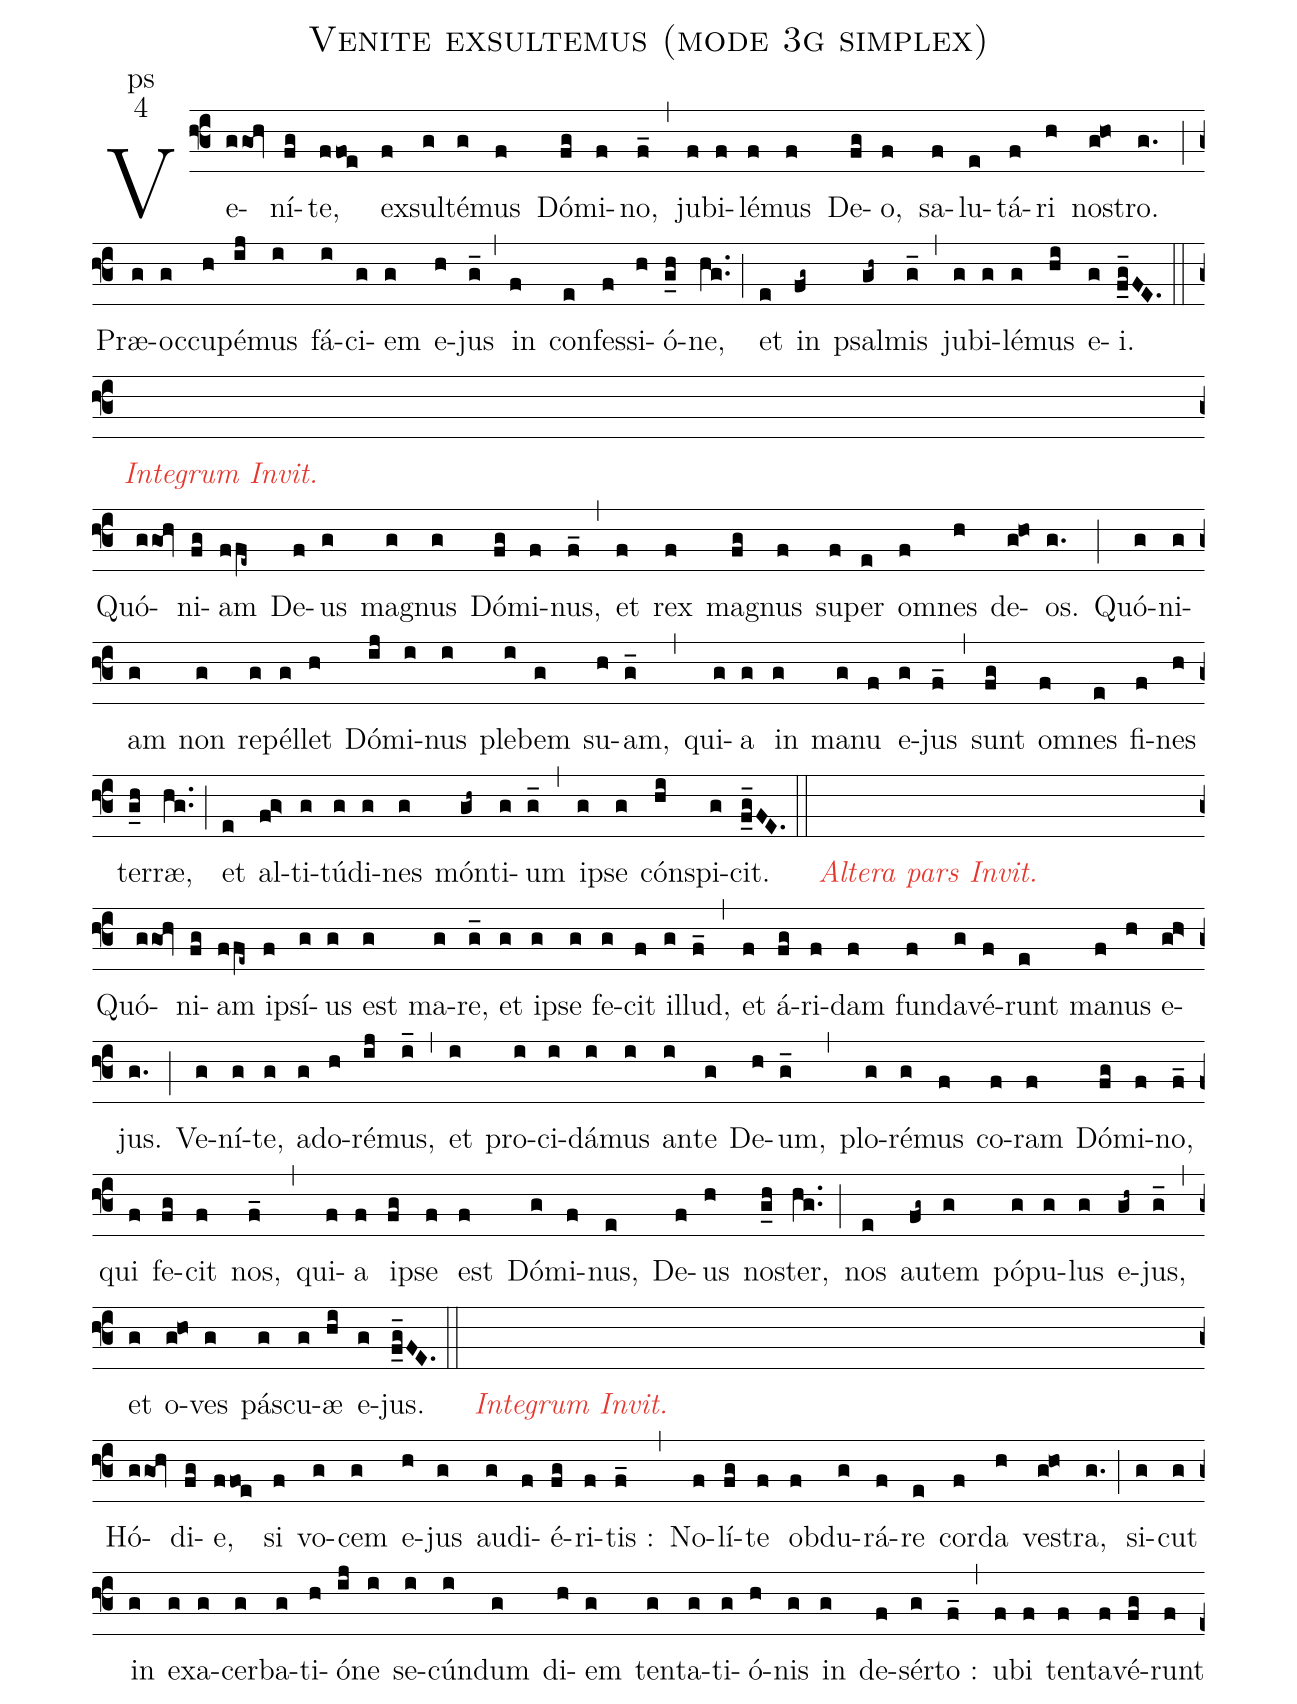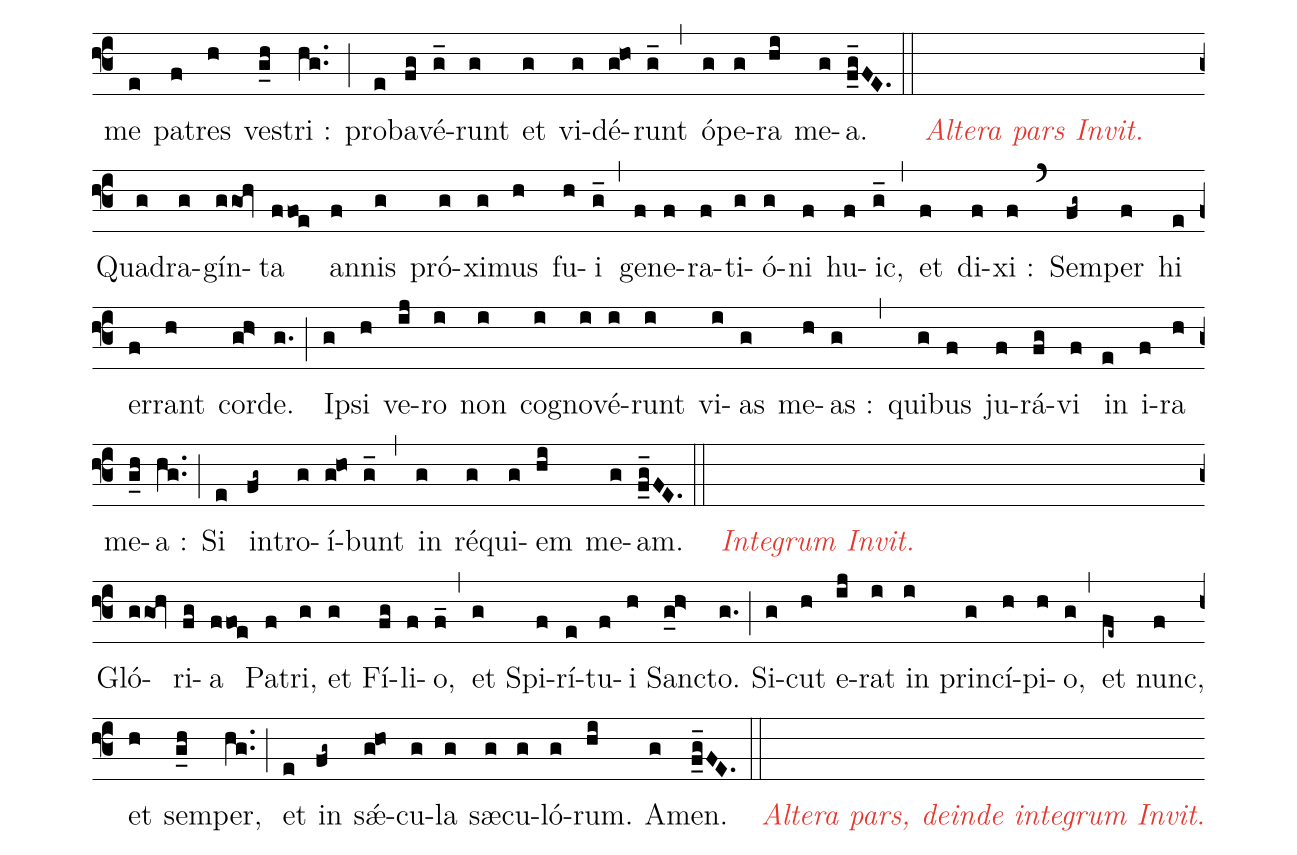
name:Venite exsultemus (mode 3g simplex);
office-part:ps;
mode:4;
%%
(f3)Ve(g/goh)ní(fg)te,(ffoe) ex(f)sul(g)té(g)mus(f) Dó(fg)mi(f)no,(f_) (,) ju(f)bi(f)lé(f)mus(f) De(fg)o,(f) sa(f)lu(e)tá(f)ri(h) no(g@ho)stro.(g.) (;) Præ(g)oc(g)cu(h)pé(ij)mus(i) fá(i)ci(g)em(g) e(h)jus(g_) (,) in(f) con(e)fes(f)si(h)ó(g_h)ne,(hg..) (;) et(e) in(fg~) psal(gh~)mis(g_) (,) ju(g)bi(g)lé(g)mus(hi) e(g)i.(fg__FE.) (::) <c><i>Integrum Invit.</i></c>( Z)

Quó(g/goh)ni(fg)am(ffe~) De(f)us(g) ma(g)gnus(g) Dó(fg)mi(f)nus,(f_) (,) et(f) rex(f) ma(fg)gnus(f) su(f)per(e) om(f)nes(h) de(g@ho)os.(g.) (;) Quó(g)ni(g)am(g) non(g) re(g)pél(g)let(h) Dó(ij)mi(i)nus(i) ple(i)bem(g) su(h)am,(g_) (,) qui(g)a(g) in(g) ma(g)nu(f) e(g)jus(f_) (,) sunt(fg) om(f)nes(e) fi(f)nes(h) ter(g_h)ræ,(hg..) (;) et(e) al(fg>)ti(g)tú(g)di(g)nes(g) món(gh~)ti(g)um(g_) (,) i(g)pse(g) cón(hi)spi(g)cit.(fg__FE.) (::) <c><i>Altera pars Invit.</i></c>( Z)

Quó(g/goh)ni(fg)am(ffe~) i(f)psí(g)us(g) est(g) ma(g)re,(g_) et(g) i(g)pse(g) fe(g)cit(f) il(g)lud,(f_) (,) et(f) á(fg)ri(f)dam(f) fun(f)da(g)vé(f)runt(e) ma(f)nus(h) e(gh>)jus.(g.) (;) Ve(g)ní(g)te,(g) a(g)do(h)ré(ij)mus,(i_) (,) et(i) pro(i)ci(i)dá(i)mus(i) an(i)te(g) De(h)um,(g_) (,) plo(g)ré(g)mus(f) co(f)ram(f) Dó(fg)mi(f)no,(f_) qui(f) fe(fg)cit(f) nos,(f_) (,) qui(f)a(f) i(fg)pse(f) est(f) Dó(g)mi(f)nus,(e) De(f)us(h) no(g_h)ster,(hg..) (;) nos(e) au(fg~)tem(g) pó(g)pu(g)lus(g) e(gh~)jus,(g_) (,) et(g) o(g@ho)ves(g) pá(g)scu(g)æ(hi) e(g)jus.(fg__FE.) (::) <c><i>Integrum Invit.</i></c>( Z)

Hó(g/goh)di(fg)e,(ffoe) si(f) vo(g)cem(g) e(h)jus(g) au(g)di(f)é(fg)ri(f)tis :(f_) (,)
No(f)lí(fg)te(f) ob(f)du(g)rá(f)re(e) cor(f)da(h) ve(g@ho)stra,(g.) (;) si(g)cut(g) in(g) e(g)xa(g)cer(g)ba(g)ti(h)ó(ij)ne(i) se(i)cún(i)dum(g) di(h)em(g) ten(g)ta(g)ti(g)ó(h)nis(g) in(g) de(f)sér(g)to :(f_) (,) u(f)bi(f) ten(f)ta(f)vé(fg)runt(f) me(e) pa(f)tres(h) ve(g_h)stri :(hg..) (;) pro(e)ba(fg)vé(g_)runt(g) et(g) vi(g)dé(g@ho)runt(g_) (,) ó(g)pe(g)ra(hi) me(g)a.(fg__FE.) (::) <c><i>Altera pars Invit.</i></c>( Z)

Qua(g)dra(g)gín(g/goh)ta(ffoe) an(f)nis(g) pró(g)xi(g)mus(h) fu(h)i(g_) (,) ge(f)ne(f)ra(f)ti(g)ó(g)ni(f) hu(f)ic,(g_) (,) et(f) di(f)xi :(f) (`) Sem(fg~)per(f) hi(e) er(f)rant(h) cor(gh>)de.(g.) (;) I(g)psi(h) ve(ij)ro(i) non(i) co(i)gno(i)vé(i)runt(i) vi(i)as(g) me(h)as :(g) (,) qui(g)bus(f) ju(f)rá(fg)vi(f) in(e) i(f)ra(h) me(g_h)a :(hg..) (;) Si(e) in(fg~)tro(g)í(g@ho)bunt(g_) (,) in(g) ré(g)qui(g)em(hi) me(g)am.(fg__FE.) (::) <c><i>Integrum Invit.</i></c>( Z)

Gló(g/goh)ri(fg)a(ffoe) Pa(f)tri,(g) et(g) Fí(fg)li(f)o,(f_) (,) et(g) Spi(f)rí(e)tu(f)i(h) San(g_h>)cto.(g.) (;) Si(g)cut(h) e(ij)rat(i) in(i) prin(g)cí(h)pi(h)o,(g) (,) et(fe~) nunc,(f) et(h) sem(g_h)per,(hg..) (;) et(e) in(fg~) s<sp>'ae</sp>(g@ho)cu(g)la(g) sæ(g)cu(g)ló(g)rum.(hi) A(g)men.(fg__FE.) (::) <c><i>Altera pars, deinde integrum Invit.</i></c>( )
